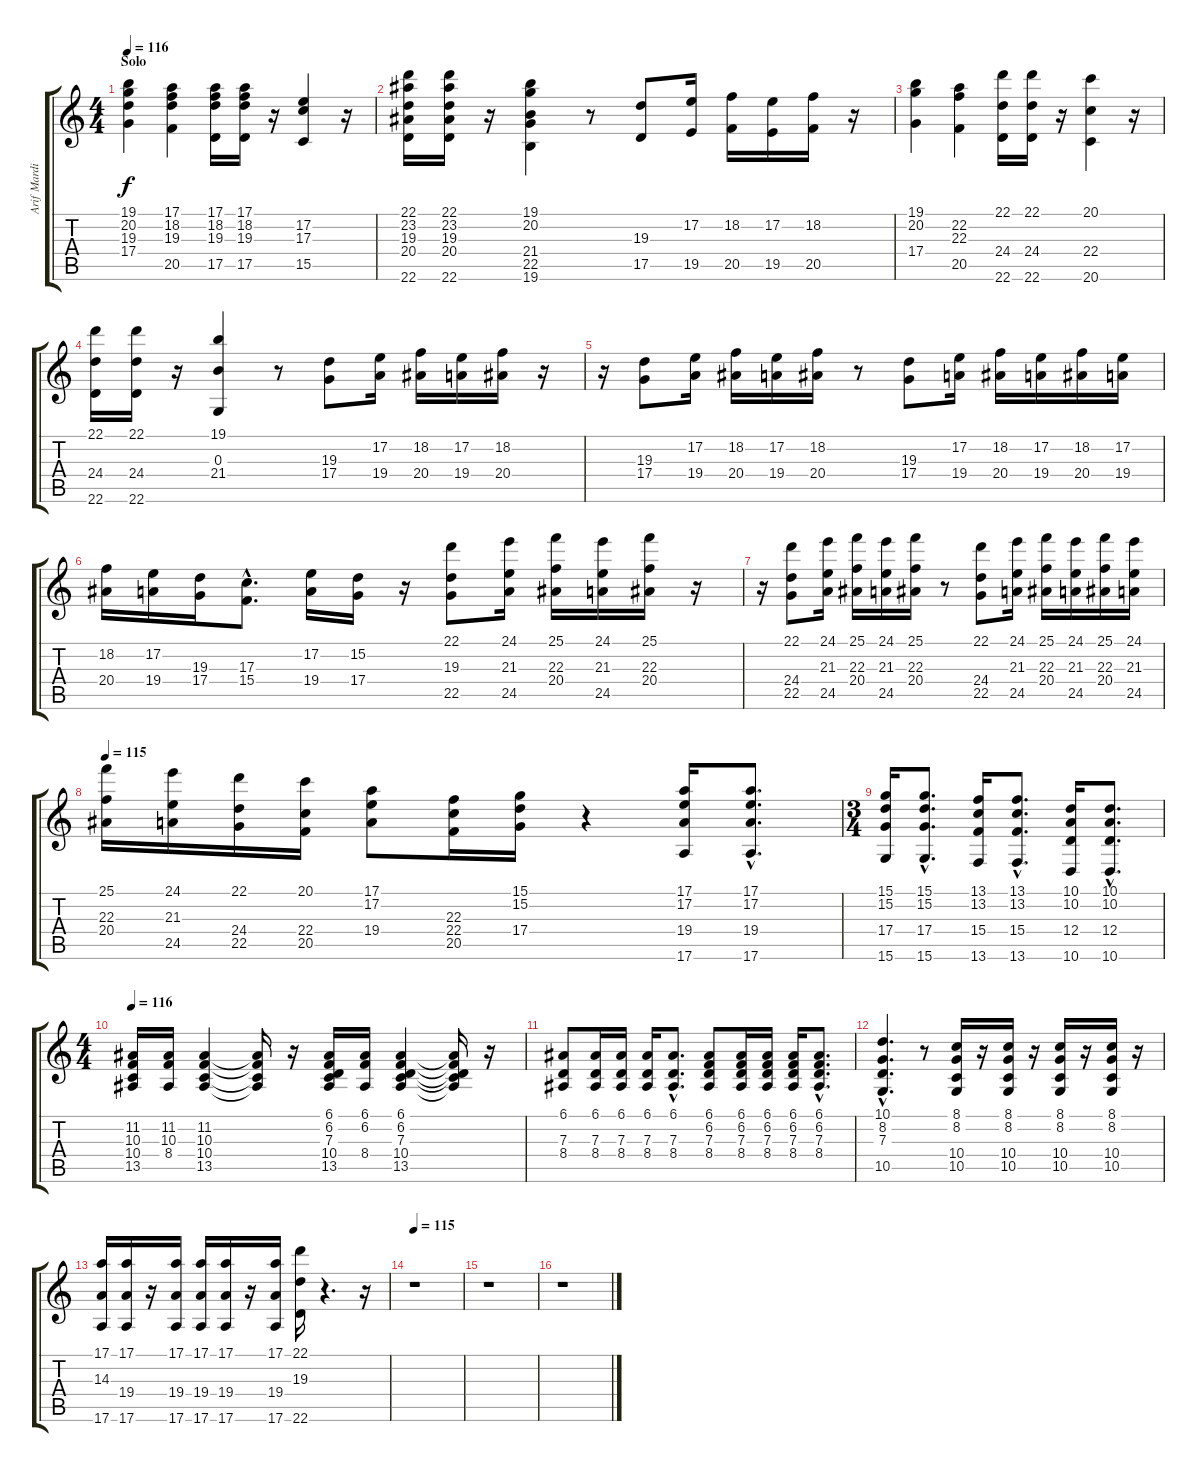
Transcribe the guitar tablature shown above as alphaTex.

\track ("Arif Mardin" "Arif Mardi") {instrument brasssection}
\staff {score tabs}
\tuning (E4 B3 G3 D3 A2 E2) {hide}
\ts (4 4)
\section ("" "Solo")
\tempo 116
\clef g2
\ks c
(19.1 20.2 19.3 17.4).4{dy f} (17.1 18.2 19.3 20.5).4 (17.1 18.2 19.3 17.5).16 (17.1 18.2 19.3 17.5).16 r.16 (17.2 17.3 15.5).4 r.16 |
(22.1 23.2 19.3 20.4 22.6).16 (22.1 23.2 19.3 20.4 22.6).16 r.16 (19.1 20.2 21.4 22.5 19.6).4 r.8 (19.3 17.5).8 (17.2 19.5).16 (18.2 20.5).16 (17.2 19.5).16 (18.2 20.5).16 r.16 |
(19.1 20.2 17.4).4 (22.2 22.3 20.5).4 (22.1 24.4 22.6).16 (22.1 24.4 22.6).16 r.16 (20.1 22.4 20.6).4 r.16 |
(22.1 24.4 22.6).16 (22.1 24.4 22.6).16 r.16 (19.1 0.3 21.4).4 r.8 (19.3 17.4).8 (17.2 19.4).16 (18.2 20.4).16 (17.2 19.4).16 (18.2 20.4).16 r.16 |
r.16 (19.3 17.4).8 (17.2 19.4).16 (18.2 20.4).16 (17.2 19.4).16 (18.2 20.4).16 r.8 (19.3 17.4).8 (17.2 19.4).16 (18.2 20.4).16 (17.2 19.4).16 (18.2 20.4).16 (17.2 19.4).16 |
(18.2 20.4).16 (17.2 19.4).16 (19.3 17.4).16 (17.3{hac} 15.4{hac}).8{d} (17.2 19.4).16 (15.2 17.4).16 r.16 (22.1 19.3 22.5).8 (24.1 21.3 24.5).16 (25.1 22.3 20.4).16 (24.1 21.3 24.5).16 (25.1 22.3 20.4).16 r.16 |
r.16 (22.1 24.4 22.5).8 (24.1 21.3 24.5).16 (25.1 22.3 20.4).16 (24.1 21.3 24.5).16 (25.1 22.3 20.4).16 r.8 (22.1 24.4 22.5).8 (24.1 21.3 24.5).16 (25.1 22.3 20.4).16 (24.1 21.3 24.5).16 (25.1 22.3 20.4).16 (24.1 21.3 24.5).16 |
\tempo 115
(25.1 22.3 20.4).16 (24.1 21.3 24.5).16 (22.1 24.4 22.5).16 (20.1 22.4 20.5).16 (17.1 17.2 19.4).8 (22.3 22.4 20.5).16 (15.1 15.2 17.4).16 r.4 (17.1 17.2 19.4 17.6).16 (17.1{hac} 17.2{hac} 19.4{hac} 17.6{hac}).8{d} |
\ts (3 4)
(15.1 15.2 17.4 15.6).16 (15.1{hac} 15.2{hac} 17.4{hac} 15.6{hac}).8{d} (13.1 13.2 15.4 13.6).16 (13.1{hac} 13.2{hac} 15.4{hac} 13.6{hac}).8{d} (10.1 10.2 12.4 10.6).16 (10.1{hac} 10.2{hac} 12.4{hac} 10.6{hac}).8{d} |
\ts (4 4)
\tempo 116
(11.2 10.3 10.4 13.5).16 (11.2 10.3 8.4).16 (11.2 10.3 10.4 13.5).4 (11.2{t} 10.3{t} 10.4{t} 13.5{t}).16 r.16 (6.1 6.2 7.3 10.4 13.5).16 (6.1 6.2 8.4).16 (6.1 6.2 7.3 10.4 13.5).4 (6.1{t} 6.2{t} 7.3{t} 10.4{t} 13.5{t}).16 r.16 |
(6.1 7.3 8.4).8 (6.1 7.3 8.4).16 (6.1 7.3 8.4).16 (6.1 7.3 8.4).16 (6.1{hac} 7.3{hac} 8.4{hac}).8{d} (6.1 6.2 7.3 8.4).8 (6.1 6.2 7.3 8.4).16 (6.1 6.2 7.3 8.4).16 (6.1 6.2 7.3 8.4).16 (6.1{hac} 6.2{hac} 7.3{hac} 8.4{hac}).8{d} |
(10.1{hac} 8.2{hac} 7.3{hac} 10.5{hac}).4{d} r.8 (8.1 8.2 10.4 10.5).16 r.16 (8.1 8.2 10.4 10.5).16 r.16 (8.1 8.2 10.4 10.5).16 r.16 (8.1 8.2 10.4 10.5).16 r.16 |
(17.1 14.3 17.6).16 (17.1 19.4 17.6).16 r.16 (17.1 19.4 17.6).16 (17.1 19.4 17.6).16 (17.1 19.4 17.6).16 r.16 (17.1 19.4 17.6).16 (22.1 19.3 22.6).16 r.4{d} r.16 |
\tempo 115
r.1 |
r.1 |
r.1
